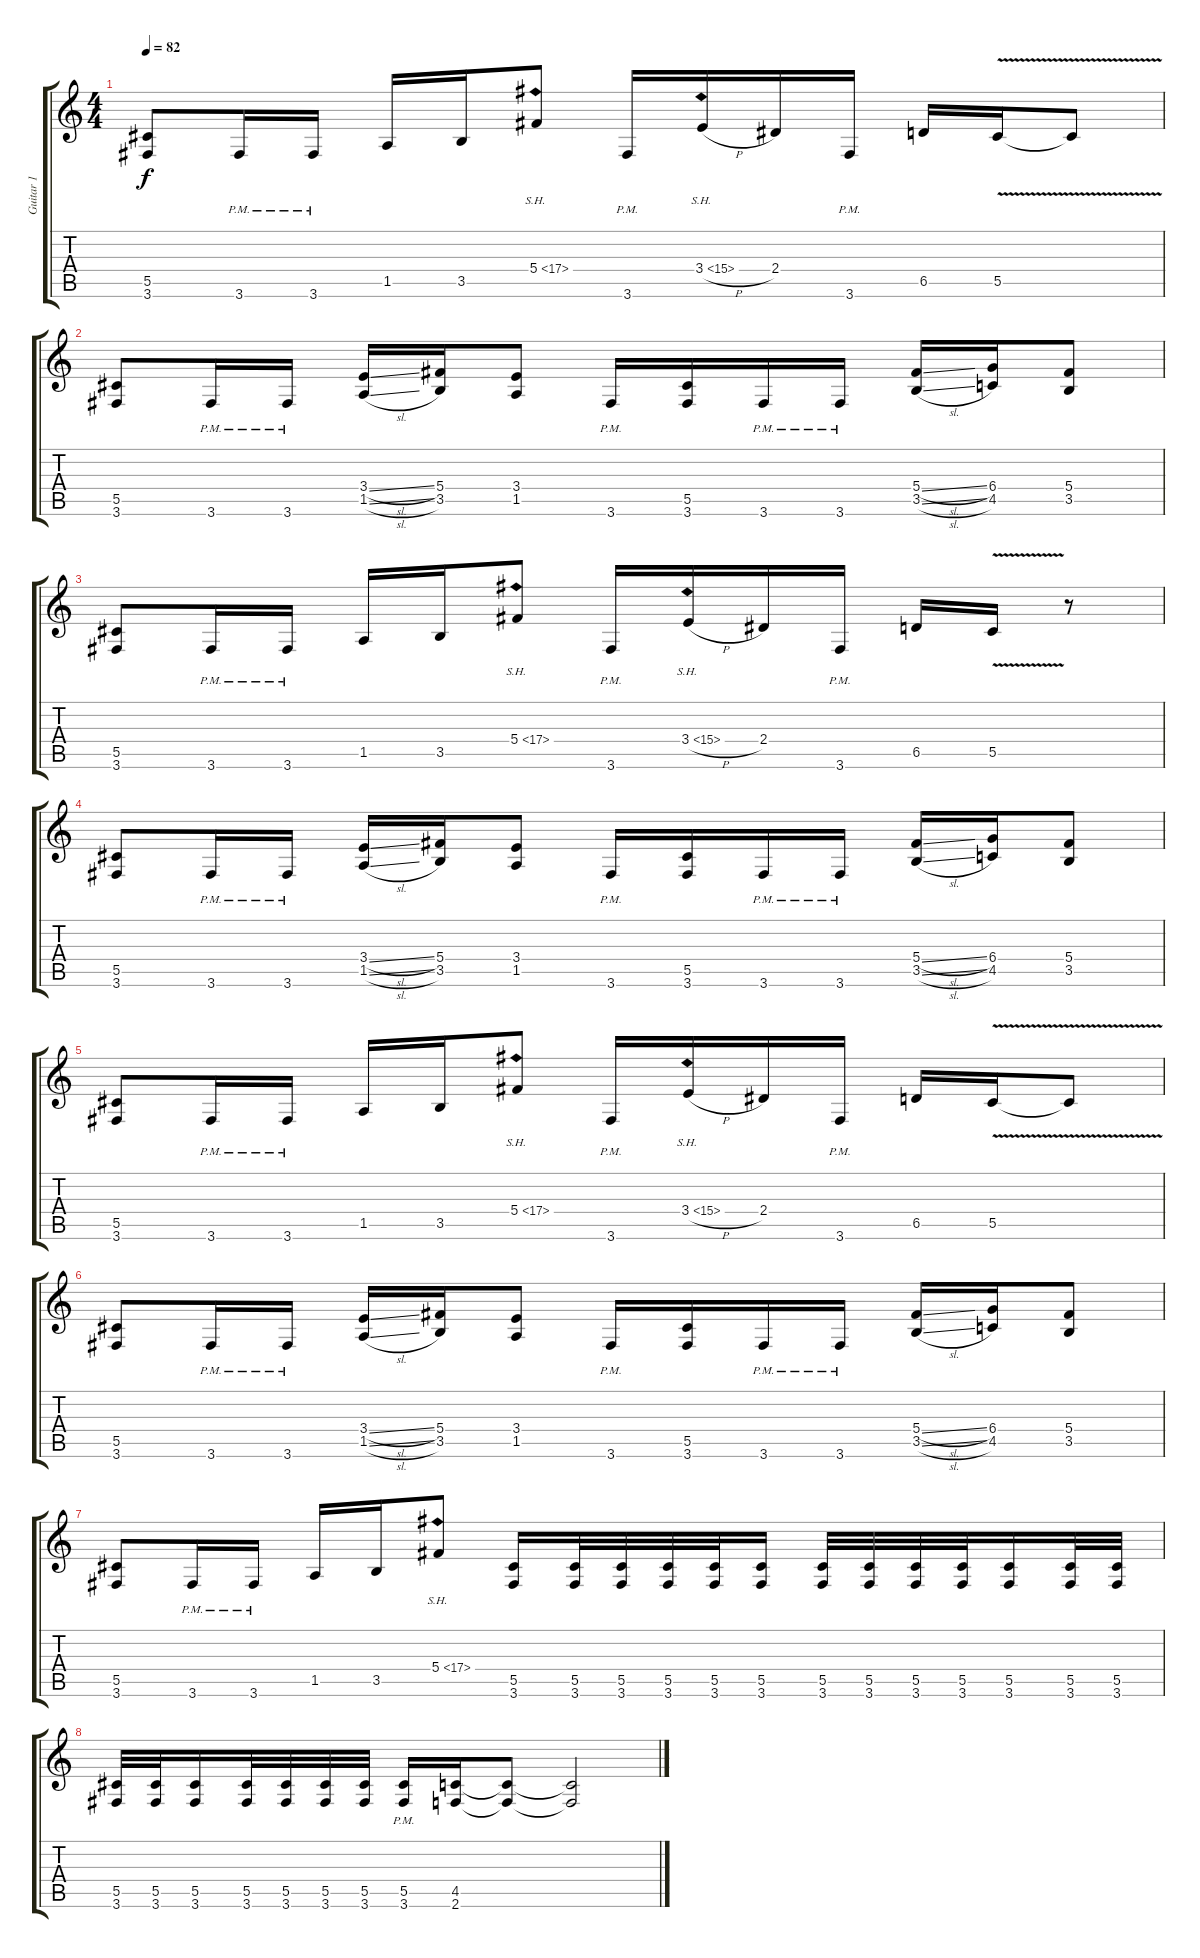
\track ("Guitar 1" "Guitar 1") {instrument overdrivenguitar}
\staff {score tabs}
\tuning (Eb4 Bb3 Gb3 Db3 Ab2 Eb2) {hide}
\ts (4 4)
\tempo 82
\clef g2
\ks c
(5.5 3.6).8{dy f} 3.6{pm}.16 3.6{pm}.16 1.5.16 3.5.16 5.4{sh 12}.8 3.6{pm}.16 3.4{sh 12 h}.16 2.4.16 3.6{pm}.16 6.5.16 5.5{v}.16 5.5{t}.8 |
(5.5 3.6).8 3.6{pm}.16 3.6{pm}.16 (3.4{sl} 1.5{sl}).16 (5.4 3.5).16 (3.4 1.5).8 3.6{pm}.16 (5.5 3.6).16 3.6{pm}.16 3.6{pm}.16 (5.4{sl} 3.5{sl}).16 (6.4 4.5).16 (5.4 3.5).8 |
(5.5 3.6).8 3.6{pm}.16 3.6{pm}.16 1.5.16 3.5.16 5.4{sh 12}.8 3.6{pm}.16 3.4{sh 12 h}.16 2.4.16 3.6{pm}.16 6.5.16 5.5{v}.16 r.8 |
(5.5 3.6).8 3.6{pm}.16 3.6{pm}.16 (3.4{sl} 1.5{sl}).16 (5.4 3.5).16 (3.4 1.5).8 3.6{pm}.16 (5.5 3.6).16 3.6{pm}.16 3.6{pm}.16 (5.4{sl} 3.5{sl}).16 (6.4 4.5).16 (5.4 3.5).8 |
(5.5 3.6).8 3.6{pm}.16 3.6{pm}.16 1.5.16 3.5.16 5.4{sh 12}.8 3.6{pm}.16 3.4{sh 12 h}.16 2.4.16 3.6{pm}.16 6.5.16 5.5{v}.16 5.5{t}.8 |
(5.5 3.6).8 3.6{pm}.16 3.6{pm}.16 (3.4{sl} 1.5{sl}).16 (5.4 3.5).16 (3.4 1.5).8 3.6{pm}.16 (5.5 3.6).16 3.6{pm}.16 3.6{pm}.16 (5.4{sl} 3.5{sl}).16 (6.4 4.5).16 (5.4 3.5).8 |
(5.5 3.6).8 3.6{pm}.16 3.6{pm}.16 1.5.16 3.5.16 5.4{sh 12}.8 (5.5 3.6).16 (5.5 3.6).32 (5.5 3.6).32 (5.5 3.6).32 (5.5 3.6).32 (5.5 3.6).16 (5.5 3.6).32 (5.5 3.6).32 (5.5 3.6).32 (5.5 3.6).32 (5.5 3.6).16 (5.5 3.6).32 (5.5 3.6).32 |
(5.5 3.6).32 (5.5 3.6).32 (5.5 3.6).16 (5.5 3.6).32 (5.5 3.6).32 (5.5 3.6).32 (5.5 3.6).32 (5.5{pm} 3.6{pm}).16 (4.5 2.6).16 (4.5{t} 2.6{t}).8 (4.5{t} 2.6{t}).2
